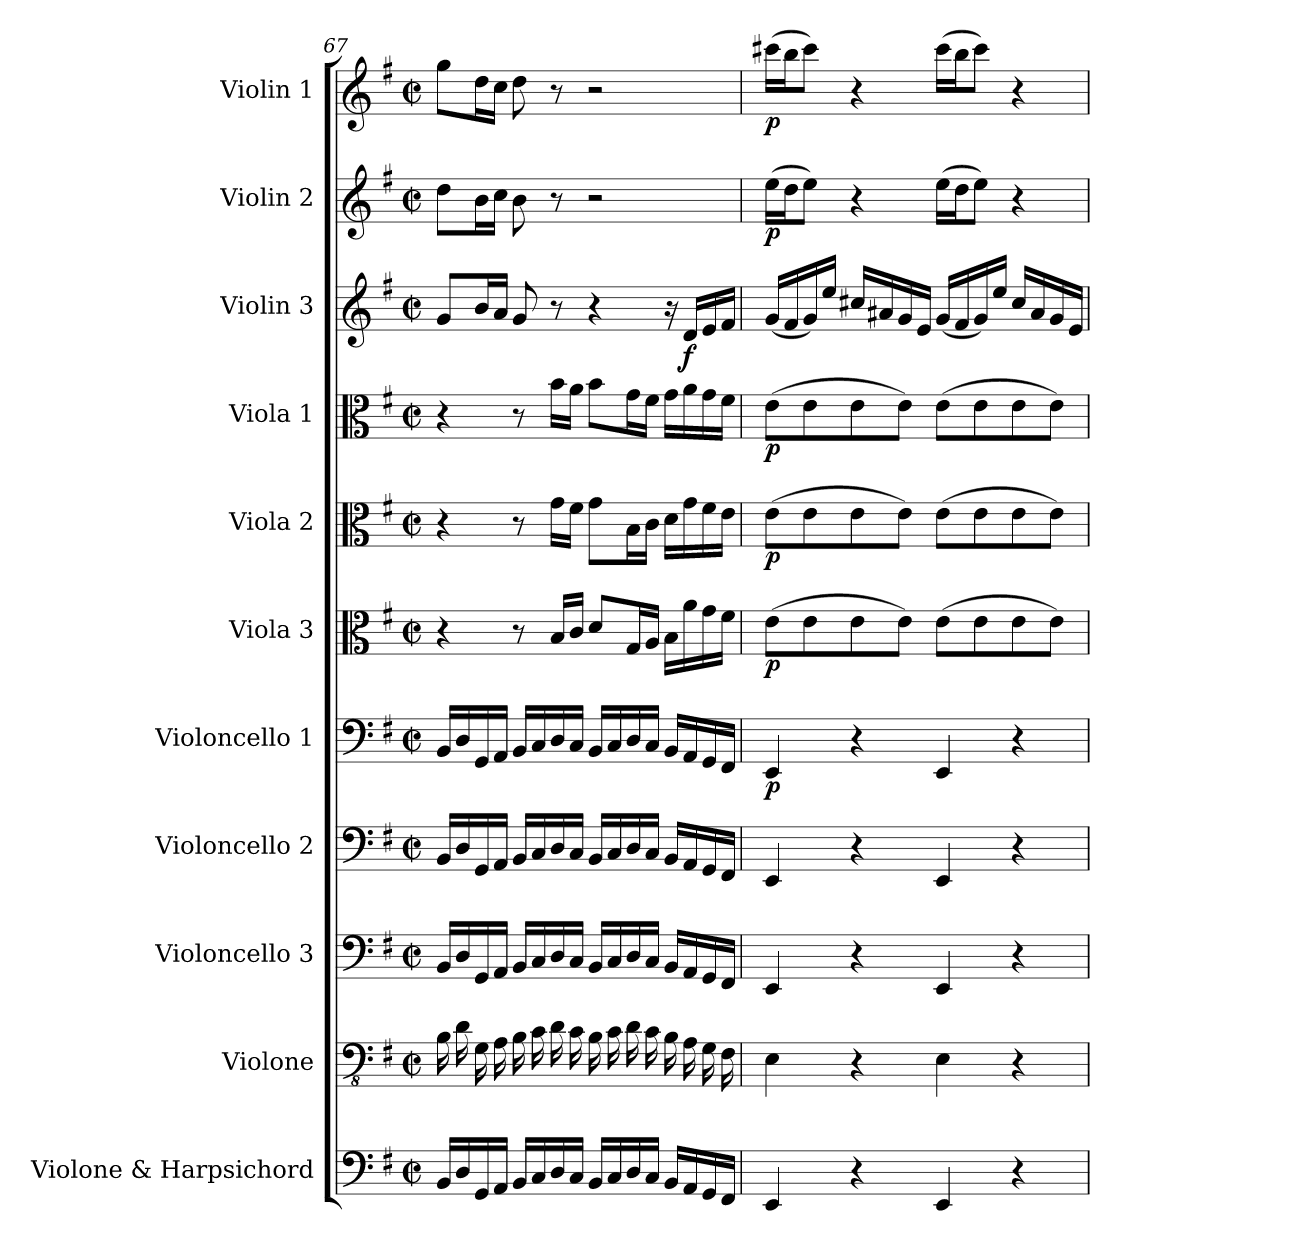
**kern	**dynam	**kern	**dynam	**kern	**dynam	**kern	**dynam	**kern	**dynam	**kern	**dynam	**kern	**dynam	**kern	**dynam	**kern	**dynam	**kern	**dynam	**kern	**dynam
*part11	*part11	*part10	*part10	*part9	*part9	*part8	*part8	*part7	*part7	*part6	*part6	*part5	*part5	*part4	*part4	*part3	*part3	*part2	*part2	*part1	*part1
*staff11	*staff11	*staff10	*staff10	*staff9	*staff9	*staff8	*staff8	*staff7	*staff7	*staff6	*staff6	*staff5	*staff5	*staff4	*staff4	*staff3	*staff3	*staff2	*staff2	*staff1	*staff1
*I"Violone &amp; Harpsichord	*	*I"Violone	*	*I"Violoncello 3	*	*I"Violoncello 2	*	*I"Violoncello 1	*	*I"Viola 3	*	*I"Viola 2	*	*I"Viola 1	*	*I"Violin 3	*	*I"Violin 2	*	*I"Violin 1	*
*I'Vne. &amp; Hch.	*	*I'Vne.	*	*I'Vc. 3	*	*I'Vc. 2	*	*I'Vc. 1	*	*I'Vla. 3	*	*I'Vla. 2	*	*I'Vla. 1	*	*I'Vln. 3	*	*I'Vln. 2	*	*I'Vln. 1	*
!!LO:PB:g=z
*clefF4	*	*clefFv4	*	*clefF4	*	*clefF4	*	*clefF4	*	*clefC3	*	*clefC3	*	*clefC3	*	*clefG2	*	*clefG2	*	*clefG2	*
*	*	*ITrd7c12	*	*	*	*	*	*	*	*	*	*	*	*	*	*	*	*	*	*	*
*k[f#]	*	*k[f#]	*	*k[f#]	*	*k[f#]	*	*k[f#]	*	*k[f#]	*	*k[f#]	*	*k[f#]	*	*k[f#]	*	*k[f#]	*	*k[f#]	*
*M4/4	*	*M4/4	*	*M4/4	*	*M4/4	*	*M4/4	*	*M4/4	*	*M4/4	*	*M4/4	*	*M4/4	*	*M4/4	*	*M4/4	*
*met(c|)	*	*met(c|)	*	*met(c|)	*	*met(c|)	*	*met(c|)	*	*met(c|)	*	*met(c|)	*	*met(c|)	*	*met(c|)	*	*met(c|)	*	*met(c|)	*
=67	=67	=67	=67	=67	=67	=67	=67	=67	=67	=67	=67	=67	=67	=67	=67	=67	=67	=67	=67	=67	=67
16BB/LL	.	16BBB	.	16BB/LL	.	16BB/LL	.	16BB/LL	.	4r	.	4r	.	4r	.	8g/L	.	8dd\L	.	8gg\L	.
16D/	.	16DD	.	16D/	.	16D/	.	16D/	.	.	.	.	.	.	.	.	.	.	.	.	.
16GG/	.	16GGG	.	16GG/	.	16GG/	.	16GG/	.	.	.	.	.	.	.	16b/L	.	16b\L	.	16dd\L	.
16AA/JJ	.	16AAA	.	16AA/JJ	.	16AA/JJ	.	16AA/JJ	.	.	.	.	.	.	.	16a/JJ	.	16cc\JJ	.	16cc\JJ	.
16BB/LL	.	16BBB	.	16BB/LL	.	16BB/LL	.	16BB/LL	.	8r	.	8r	.	8r	.	8g/	.	8b\	.	8dd\	.
16C/	.	16CC	.	16C/	.	16C/	.	16C/	.	.	.	.	.	.	.	.	.	.	.	.	.
16D/	.	16DD	.	16D/	.	16D/	.	16D/	.	16B/LL	.	16g\LL	.	16b\LL	.	8r	.	8r	.	8r	.
16C/JJ	.	16CC	.	16C/JJ	.	16C/JJ	.	16C/JJ	.	16c/JJ	.	16f#\JJ	.	16a\JJ	.	.	.	.	.	.	.
16BB/LL	.	16BBB	.	16BB/LL	.	16BB/LL	.	16BB/LL	.	8d/L	.	8g\L	.	8b\L	.	4r	.	2r	.	2r	.
16C/	.	16CC	.	16C/	.	16C/	.	16C/	.	.	.	.	.	.	.	.	.	.	.	.	.
16D/	.	16DD	.	16D/	.	16D/	.	16D/	.	16G/L	.	16B\L	.	16g\L	.	.	.	.	.	.	.
16C/JJ	.	16CC	.	16C/JJ	.	16C/JJ	.	16C/JJ	.	16A/JJ	.	16c\JJ	.	16f#\JJ	.	.	.	.	.	.	.
16BB/LL	.	16BBB	.	16BB/LL	.	16BB/LL	.	16BB/LL	.	16B\LL	.	16d\LL	.	16g\LL	.	16r	.	.	.	.	.
!	!	!	!	!	!	!	!	!	!	!	!	!	!	!	!	!	!LO:DY:b	!	!	!	!
16AA/	.	16AAA	.	16AA/	.	16AA/	.	16AA/	.	16a\	.	16g\	.	16a\	.	16d/LL	f	.	.	.	.
16GG/	.	16GGG	.	16GG/	.	16GG/	.	16GG/	.	16g\	.	16f#\	.	16g\	.	16e/	.	.	.	.	.
16FF#/JJ	.	16FFF#	.	16FF#/JJ	.	16FF#/JJ	.	16FF#/JJ	.	16f#\JJ	.	16e\JJ	.	16f#\JJ	.	16f#/JJ	.	.	.	.	.
=68	=68	=68	=68	=68	=68	=68	=68	=68	=68	=68	=68	=68	=68	=68	=68	=68	=68	=68	=68	=68	=68
!	!LO:DY:b	!	!	!	!	!	!	!	!	!	!	!	!	!	!	!	!	!	!	!	!
!	!LO:DY:n=1:b	!	!	!	!	!	!	!	!	!	!	!	!	!	!	!	!	!	!	!	!
!	!LO:DY:n=2:b	!	!LO:DY:b	!	!	!	!	!	!	!	!	!	!	!	!	!	!	!	!	!	!
!	!	!	!LO:DY:n=1:b	!	!	!	!	!	!	!	!	!	!	!	!	!	!	!	!	!	!
!	!	!	!LO:DY:n=2:b	!	!LO:DY:b	!	!	!	!	!	!	!	!	!	!	!	!	!	!	!	!
!	!	!	!	!	!LO:DY:n=1:b	!	!	!	!	!	!	!	!	!	!	!	!	!	!	!	!
!	!	!	!	!	!LO:DY:n=2:b	!	!LO:DY:b	!	!	!	!	!	!	!	!	!	!	!	!	!	!
!	!	!	!	!	!	!	!LO:DY:n=1:b	!	!	!	!	!	!	!	!	!	!	!	!	!	!
!	!	!	!	!	!	!	!LO:DY:n=2:b	!	!LO:DY:b	!	!LO:DY:b	!	!LO:DY:b	!	!LO:DY:b	!	!	!	!LO:DY:b	!	!LO:DY:b
4EE/	other-dynamics p other-dynamics	4EEE	other-dynamics p other-dynamics	4EE/	other-dynamics p other-dynamics	4EE/	other-dynamics p other-dynamics	4EE/	p	(8e\L	p	(8e\L	p	(8e\L	p	(16g/LL	.	(16ee\LL	p	(16ccc#X\LL	p
.	.	.	.	.	.	.	.	.	.	.	.	.	.	.	.	16f#/	.	16dd\J	.	16bb\J	.
.	.	.	.	.	.	.	.	.	.	8e\	.	8e\	.	8e\	.	16g/)	.	8ee\J)	.	8ccc#\J)	.
.	.	.	.	.	.	.	.	.	.	.	.	.	.	.	.	16ee/JJ	.	.	.	.	.
4r	.	4r	.	4r	.	4r	.	4r	.	8e\	.	8e\	.	8e\	.	16cc#X/LL	.	4r	.	4r	.
.	.	.	.	.	.	.	.	.	.	.	.	.	.	.	.	16a#X/	.	.	.	.	.
.	.	.	.	.	.	.	.	.	.	8e\J)	.	8e\J)	.	8e\J)	.	16g/	.	.	.	.	.
.	.	.	.	.	.	.	.	.	.	.	.	.	.	.	.	16e/JJ	.	.	.	.	.
4EE/	.	4EEE	.	4EE/	.	4EE/	.	4EE/	.	(8e\L	.	(8e\L	.	(8e\L	.	(16g/LL	.	(16ee\LL	.	(16ccc#\LL	.
.	.	.	.	.	.	.	.	.	.	.	.	.	.	.	.	16f#/	.	16dd\J	.	16bb\J	.
.	.	.	.	.	.	.	.	.	.	8e\	.	8e\	.	8e\	.	16g/)	.	8ee\J)	.	8ccc#\J)	.
.	.	.	.	.	.	.	.	.	.	.	.	.	.	.	.	16ee/JJ	.	.	.	.	.
4r	.	4r	.	4r	.	4r	.	4r	.	8e\	.	8e\	.	8e\	.	16cc#/LL	.	4r	.	4r	.
.	.	.	.	.	.	.	.	.	.	.	.	.	.	.	.	16a#/	.	.	.	.	.
.	.	.	.	.	.	.	.	.	.	8e\J)	.	8e\J)	.	8e\J)	.	16g/	.	.	.	.	.
.	.	.	.	.	.	.	.	.	.	.	.	.	.	.	.	16e/JJ	.	.	.	.	.
=	=	=	=	=	=	=	=	=	=	=	=	=	=	=	=	=	=	=	=	=	=
*-	*-	*-	*-	*-	*-	*-	*-	*-	*-	*-	*-	*-	*-	*-	*-	*-	*-	*-	*-	*-	*-
